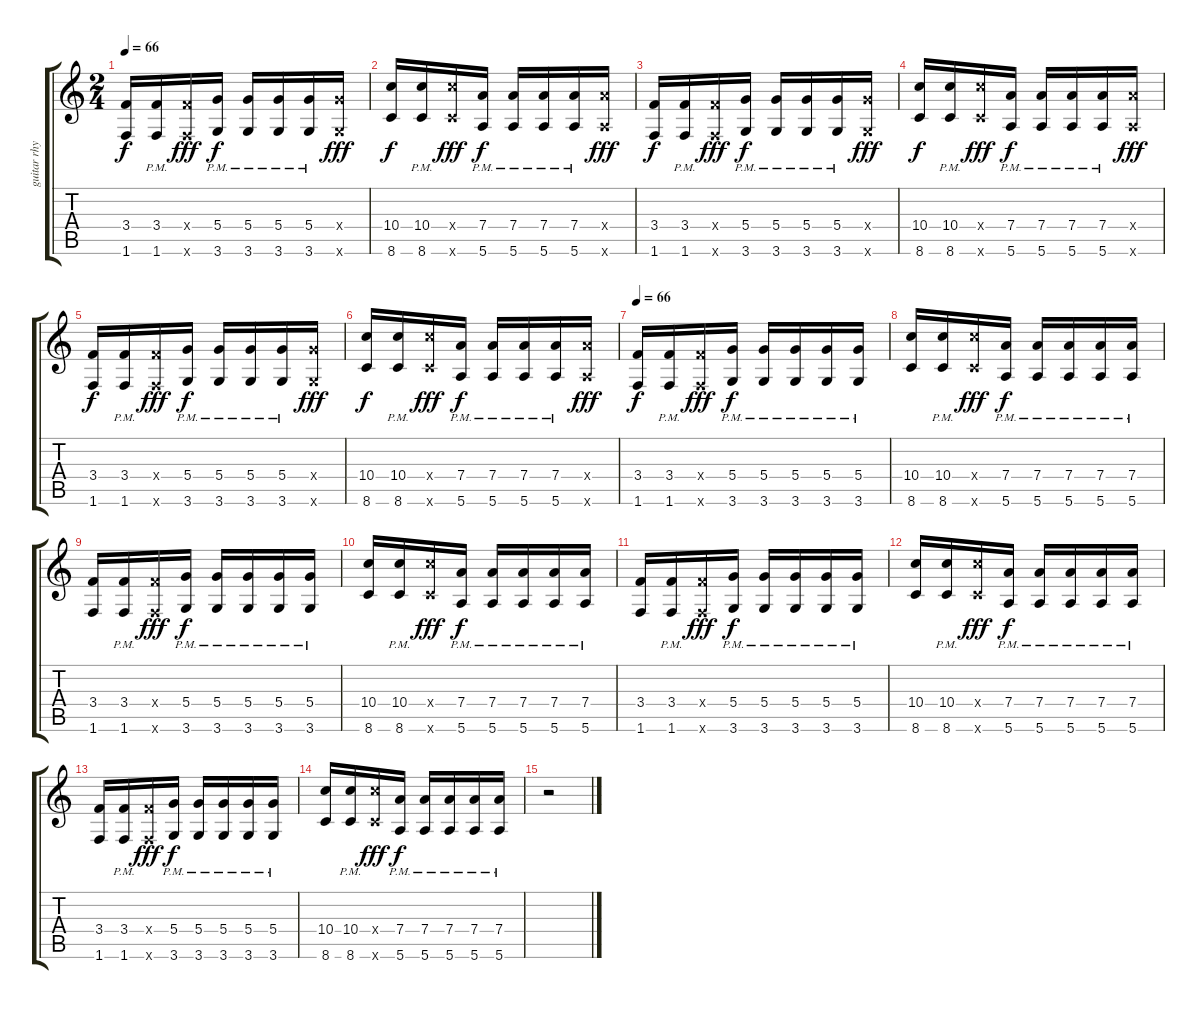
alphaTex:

\track ("guitar rhythm right" "guitar rhy") {instrument distortionguitar}
\staff {score tabs}
\tuning (E4 B3 G3 D3 A2 E2) {hide}
\ts (2 4)
\tempo 66
\clef g2
\ks c
(3.4 1.6).16{dy f} (3.4{pm} 1.6{pm}).16 (3.4{x} 1.6{x}).16{dy fff} (5.4{pm} 3.6{pm}).16{dy f} (5.4{pm} 3.6{pm}).16 (5.4{pm} 3.6{pm}).16 (5.4{pm} 3.6{pm}).16 (5.4{x} 3.6{x}).16{dy fff} |
(10.4 8.6).16{dy f} (10.4{pm} 8.6{pm}).16 (10.4{x} 8.6{x}).16{dy fff} (7.4{pm} 5.6{pm}).16{dy f} (7.4{pm} 5.6{pm}).16 (7.4{pm} 5.6{pm}).16 (7.4{pm} 5.6{pm}).16 (7.4{x} 5.6{x}).16{dy fff} |
(3.4 1.6).16{dy f} (3.4{pm} 1.6{pm}).16 (3.4{x} 1.6{x}).16{dy fff} (5.4{pm} 3.6{pm}).16{dy f} (5.4{pm} 3.6{pm}).16 (5.4{pm} 3.6{pm}).16 (5.4{pm} 3.6{pm}).16 (5.4{x} 3.6{x}).16{dy fff} |
(10.4 8.6).16{dy f} (10.4{pm} 8.6{pm}).16 (10.4{x} 8.6{x}).16{dy fff} (7.4{pm} 5.6{pm}).16{dy f} (7.4{pm} 5.6{pm}).16 (7.4{pm} 5.6{pm}).16 (7.4{pm} 5.6{pm}).16 (7.4{x} 5.6{x}).16{dy fff} |
(3.4 1.6).16{dy f} (3.4{pm} 1.6{pm}).16 (3.4{x} 1.6{x}).16{dy fff} (5.4{pm} 3.6{pm}).16{dy f} (5.4{pm} 3.6{pm}).16 (5.4{pm} 3.6{pm}).16 (5.4{pm} 3.6{pm}).16 (5.4{x} 3.6{x}).16{dy fff} |
(10.4 8.6).16{dy f} (10.4{pm} 8.6{pm}).16 (10.4{x} 8.6{x}).16{dy fff} (7.4{pm} 5.6{pm}).16{dy f} (7.4{pm} 5.6{pm}).16 (7.4{pm} 5.6{pm}).16 (7.4{pm} 5.6{pm}).16 (7.4{x} 5.6{x}).16{dy fff} |
\tempo 66
(3.4 1.6).16{dy f} (3.4{pm} 1.6{pm}).16 (3.4{x} 1.6{x}).16{dy fff} (5.4{pm} 3.6{pm}).16{dy f} (5.4{pm} 3.6{pm}).16 (5.4{pm} 3.6{pm}).16 (5.4{pm} 3.6{pm}).16 (5.4{pm} 3.6{pm}).16 |
(10.4 8.6).16 (10.4{pm} 8.6{pm}).16 (10.4{x} 8.6{x}).16{dy fff} (7.4{pm} 5.6{pm}).16{dy f} (7.4{pm} 5.6{pm}).16 (7.4{pm} 5.6{pm}).16 (7.4{pm} 5.6{pm}).16 (7.4{pm} 5.6{pm}).16 |
(3.4 1.6).16 (3.4{pm} 1.6{pm}).16 (3.4{x} 1.6{x}).16{dy fff} (5.4{pm} 3.6{pm}).16{dy f} (5.4{pm} 3.6{pm}).16 (5.4{pm} 3.6{pm}).16 (5.4{pm} 3.6{pm}).16 (5.4{pm} 3.6{pm}).16 |
(10.4 8.6).16 (10.4{pm} 8.6{pm}).16 (10.4{x} 8.6{x}).16{dy fff} (7.4{pm} 5.6{pm}).16{dy f} (7.4{pm} 5.6{pm}).16 (7.4{pm} 5.6{pm}).16 (7.4{pm} 5.6{pm}).16 (7.4{pm} 5.6{pm}).16 |
(3.4 1.6).16 (3.4{pm} 1.6{pm}).16 (3.4{x} 1.6{x}).16{dy fff} (5.4{pm} 3.6{pm}).16{dy f} (5.4{pm} 3.6{pm}).16 (5.4{pm} 3.6{pm}).16 (5.4{pm} 3.6{pm}).16 (5.4{pm} 3.6{pm}).16 |
(10.4 8.6).16 (10.4{pm} 8.6{pm}).16 (10.4{x} 8.6{x}).16{dy fff} (7.4{pm} 5.6{pm}).16{dy f} (7.4{pm} 5.6{pm}).16 (7.4{pm} 5.6{pm}).16 (7.4{pm} 5.6{pm}).16 (7.4{pm} 5.6{pm}).16 |
(3.4 1.6).16 (3.4{pm} 1.6{pm}).16 (3.4{x} 1.6{x}).16{dy fff} (5.4{pm} 3.6{pm}).16{dy f} (5.4{pm} 3.6{pm}).16 (5.4{pm} 3.6{pm}).16 (5.4{pm} 3.6{pm}).16 (5.4{pm} 3.6{pm}).16 |
(10.4 8.6).16 (10.4{pm} 8.6{pm}).16 (10.4{x} 8.6{x}).16{dy fff} (7.4{pm} 5.6{pm}).16{dy f} (7.4{pm} 5.6{pm}).16 (7.4{pm} 5.6{pm}).16 (7.4{pm} 5.6{pm}).16 (7.4{pm} 5.6{pm}).16 |
r.2
